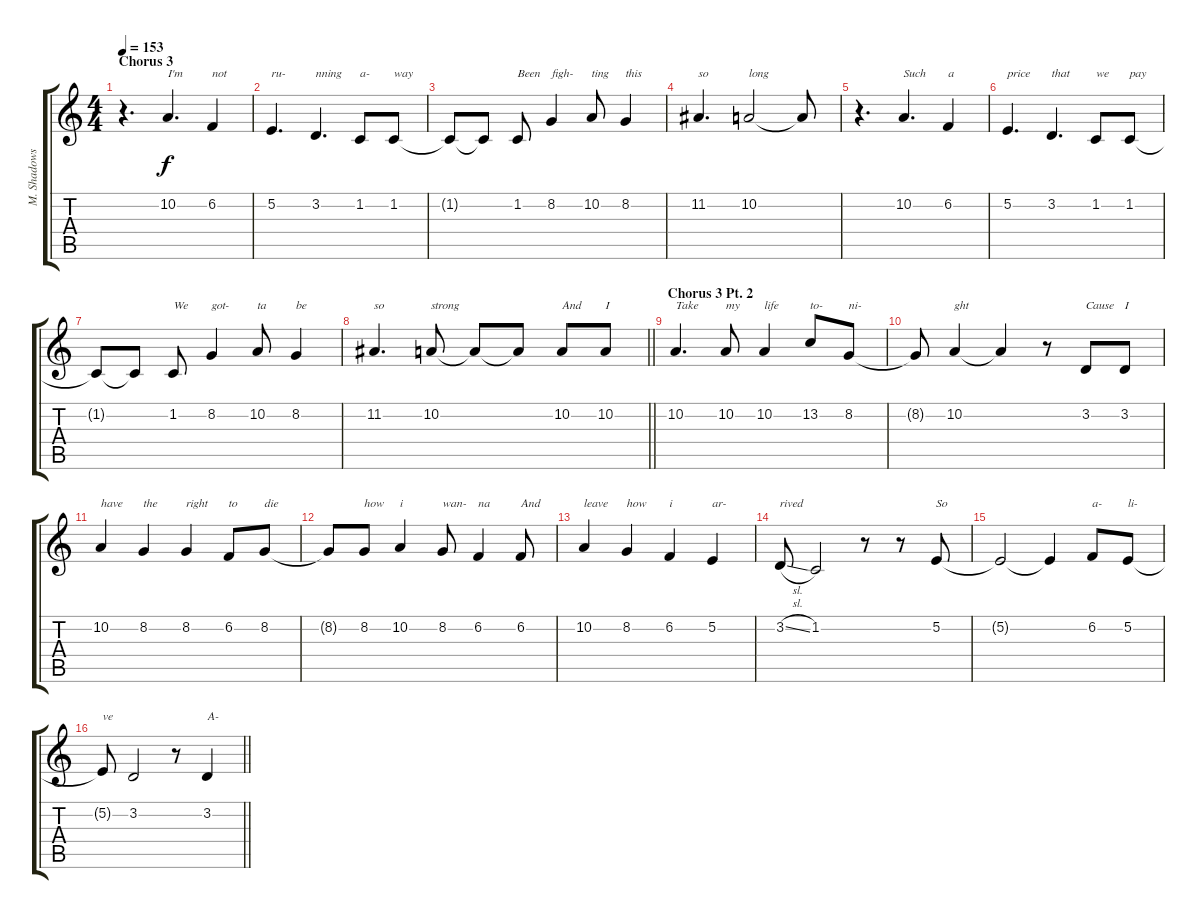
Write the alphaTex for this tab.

\track ("M. Shadows" "M. Shadows") {instrument clarinet}
\staff {score tabs}
\tuning (E4 B3 G3 D3 A2 D2) {hide}
\ts (4 4)
\section ("" "Chorus 3")
\tempo 153
\clef g2
\ks c
r.4{d dy f} 10.2.4{d txt "I'm"} 6.2.4{txt "not"} |
5.2.4{d txt "ru-"} 3.2.4{d txt "nning"} 1.2.8{txt "a-"} 1.2.8{txt "way"} |
1.2{t}.8 1.2{t}.8 1.2.8{txt "Been"} 8.2.4{txt "figh-"} 10.2.8{txt "ting"} 8.2.4{txt "this"} |
11.2.4{d txt "so"} 10.2.2{txt "long"} 10.2{t}.8 |
r.4{d} 10.2.4{d txt "Such"} 6.2.4{txt "a"} |
5.2.4{d txt "price"} 3.2.4{d txt "that"} 1.2.8{txt "we"} 1.2.8{txt "pay"} |
1.2{t}.8 1.2{t}.8 1.2.8{txt "We"} 8.2.4{txt "got-"} 10.2.8{txt "ta"} 8.2.4{txt "be"} |
\barLineRight lightlight
11.2.4{d txt "so"} 10.2.8{txt "strong"} 10.2{t}.8 10.2{t}.8 10.2.8{txt "And"} 10.2.8{txt "I"} |
\section ("" "Chorus 3 Pt. 2")
10.2.4{d txt "Take"} 10.2.8{txt "my"} 10.2.4{txt "life"} 13.2.8{txt "to-"} 8.2.8{txt "ni-"} |
8.2{t}.8 10.2.4{txt "ght"} 10.2{t}.4 r.8 3.2.8{txt "Cause"} 3.2.8{txt "I"} |
10.2.4{txt "have"} 8.2.4{txt "the"} 8.2.4{txt "right"} 6.2.8{txt "to"} 8.2.8{txt "die"} |
8.2{t}.8 8.2.8{txt "how"} 10.2.4{txt "i"} 8.2.8{txt "wan-"} 6.2.4{txt "na"} 6.2.8{txt "And"} |
10.2.4{txt "leave"} 8.2.4{txt "how"} 6.2.4{txt "i"} 5.2.4{txt "ar-"} |
3.2{sl}.8{txt "rived"} 1.2.2 r.8 r.8 5.2.8{txt "So"} |
5.2{t}.2 5.2{t}.4 6.2.8{txt "a-"} 5.2.8{txt "li-"} |
\barLineRight lightlight
5.2{t}.8{txt "ve"} 3.2.2 r.8 3.2.4{txt "A-"}
